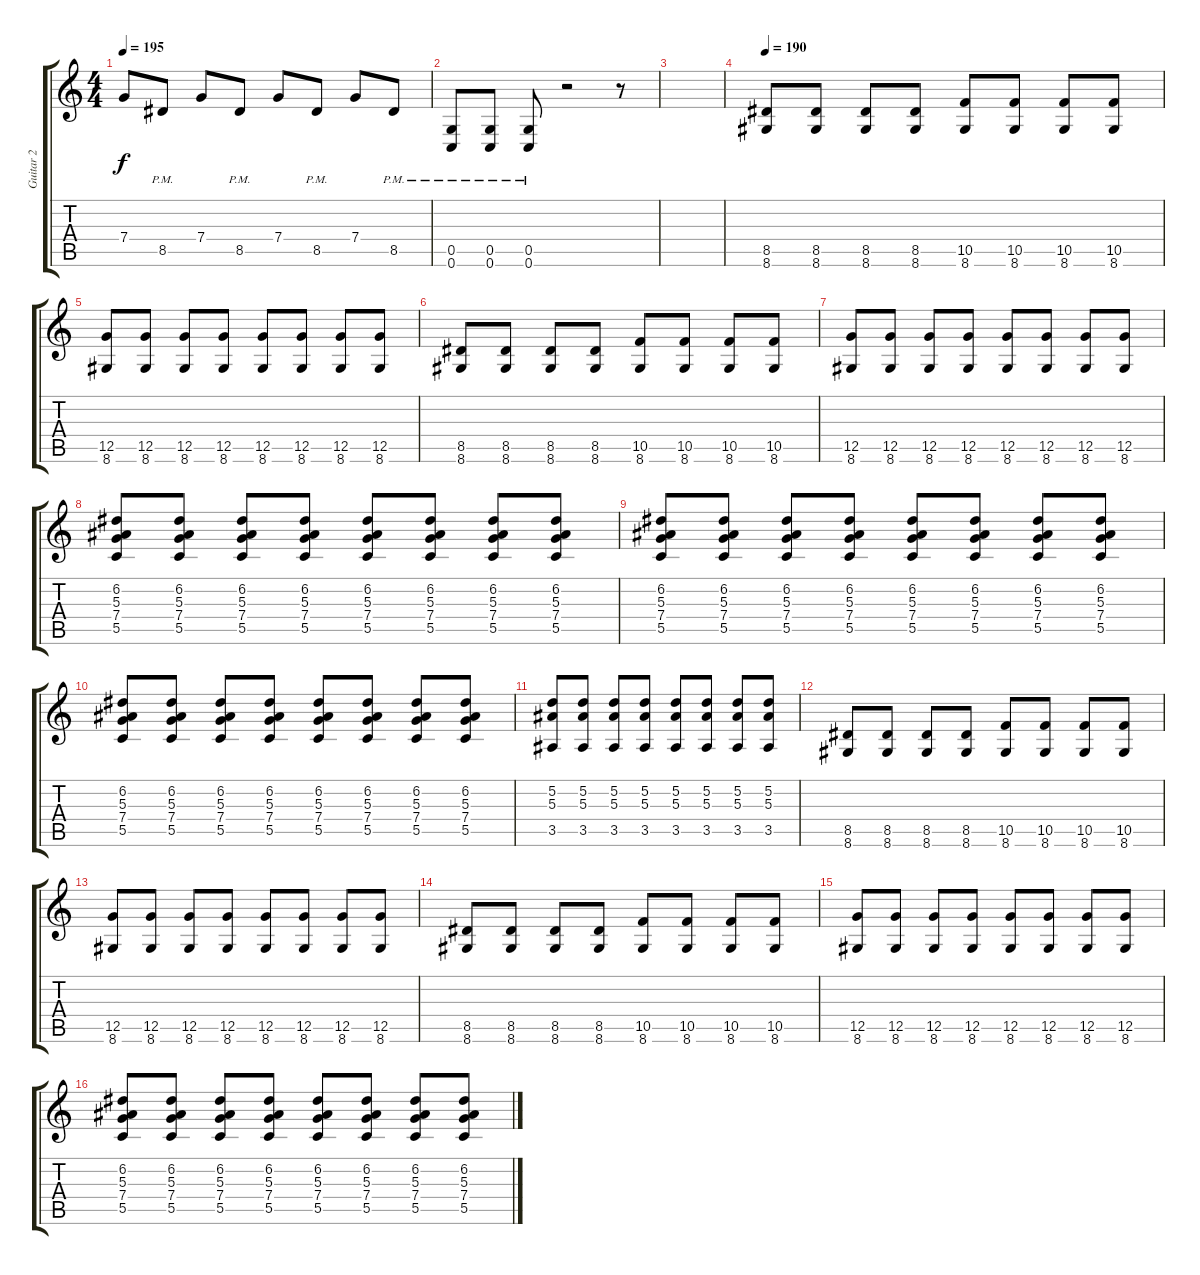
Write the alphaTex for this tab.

\track ("Guitar 2" "Guitar 2") {instrument distortionguitar}
\staff {score tabs}
\tuning (D4 A3 F3 C3 G2 C2) {hide}
\ts (4 4)
\tempo 195
\clef g2
\ks c
7.4.8{dy f} 8.5{pm}.8 7.4.8 8.5{pm}.8 7.4.8 8.5{pm}.8 7.4.8 8.5{pm}.8 |
(0.5{pm} 0.6{pm}).8 (0.5{pm} 0.6{pm}).8 (0.5{pm} 0.6{pm}).8 r.2 r.8 |
|
\tempo 190
(8.5 8.6).8 (8.5 8.6).8 (8.5 8.6).8 (8.5 8.6).8 (10.5 8.6).8 (10.5 8.6).8 (10.5 8.6).8 (10.5 8.6).8 |
(12.5 8.6).8 (12.5 8.6).8 (12.5 8.6).8 (12.5 8.6).8 (12.5 8.6).8 (12.5 8.6).8 (12.5 8.6).8 (12.5 8.6).8 |
(8.5 8.6).8 (8.5 8.6).8 (8.5 8.6).8 (8.5 8.6).8 (10.5 8.6).8 (10.5 8.6).8 (10.5 8.6).8 (10.5 8.6).8 |
(12.5 8.6).8 (12.5 8.6).8 (12.5 8.6).8 (12.5 8.6).8 (12.5 8.6).8 (12.5 8.6).8 (12.5 8.6).8 (12.5 8.6).8 |
(6.2 5.3 7.4 5.5).8 (6.2 5.3 7.4 5.5).8 (6.2 5.3 7.4 5.5).8 (6.2 5.3 7.4 5.5).8 (6.2 5.3 7.4 5.5).8 (6.2 5.3 7.4 5.5).8 (6.2 5.3 7.4 5.5).8 (6.2 5.3 7.4 5.5).8 |
(6.2 5.3 7.4 5.5).8 (6.2 5.3 7.4 5.5).8 (6.2 5.3 7.4 5.5).8 (6.2 5.3 7.4 5.5).8 (6.2 5.3 7.4 5.5).8 (6.2 5.3 7.4 5.5).8 (6.2 5.3 7.4 5.5).8 (6.2 5.3 7.4 5.5).8 |
(6.2 5.3 7.4 5.5).8 (6.2 5.3 7.4 5.5).8 (6.2 5.3 7.4 5.5).8 (6.2 5.3 7.4 5.5).8 (6.2 5.3 7.4 5.5).8 (6.2 5.3 7.4 5.5).8 (6.2 5.3 7.4 5.5).8 (6.2 5.3 7.4 5.5).8 |
(5.2 5.3 3.5).8 (5.2 5.3 3.5).8 (5.2 5.3 3.5).8 (5.2 5.3 3.5).8 (5.2 5.3 3.5).8 (5.2 5.3 3.5).8 (5.2 5.3 3.5).8 (5.2 5.3 3.5).8 |
(8.5 8.6).8 (8.5 8.6).8 (8.5 8.6).8 (8.5 8.6).8 (10.5 8.6).8 (10.5 8.6).8 (10.5 8.6).8 (10.5 8.6).8 |
(12.5 8.6).8 (12.5 8.6).8 (12.5 8.6).8 (12.5 8.6).8 (12.5 8.6).8 (12.5 8.6).8 (12.5 8.6).8 (12.5 8.6).8 |
(8.5 8.6).8 (8.5 8.6).8 (8.5 8.6).8 (8.5 8.6).8 (10.5 8.6).8 (10.5 8.6).8 (10.5 8.6).8 (10.5 8.6).8 |
(12.5 8.6).8 (12.5 8.6).8 (12.5 8.6).8 (12.5 8.6).8 (12.5 8.6).8 (12.5 8.6).8 (12.5 8.6).8 (12.5 8.6).8 |
(6.2 5.3 7.4 5.5).8 (6.2 5.3 7.4 5.5).8 (6.2 5.3 7.4 5.5).8 (6.2 5.3 7.4 5.5).8 (6.2 5.3 7.4 5.5).8 (6.2 5.3 7.4 5.5).8 (6.2 5.3 7.4 5.5).8 (6.2 5.3 7.4 5.5).8
